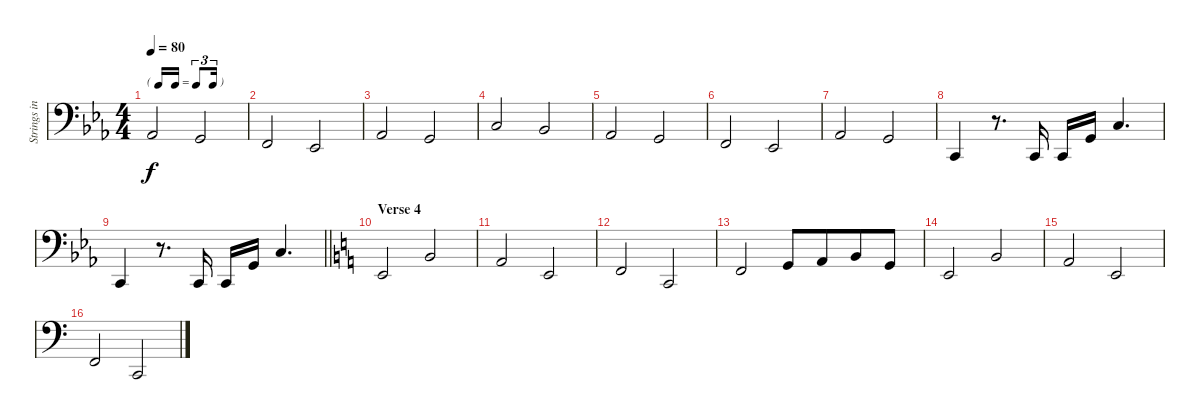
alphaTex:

\track ("Strings in F" "Strings in") {instrument stringensemble1}
\staff {score}
\tuning (G2 D2 A1 E1) {hide}
\ts (4 4)
\tf triplet16th
\tempo 80
\clef f4
\ks cminor
1.1.2{dy f} 0.1.2 |
3.2.2 1.2.2 |
1.1.2 0.1.2 |
5.1.2 3.1.2 |
1.1.2 0.1.2 |
3.2.2 1.2.2 |
1.1.2 0.1.2 |
3.3.4 r.8{d} 3.3.16 3.3.16 0.1.16 5.1.4{d} |
\barLineRight lightlight
3.3.4 r.8{d} 3.3.16 3.3.16 0.1.16 5.1.4{d} |
\section ("" "Verse 4")
\ks c
2.2.2 4.1.2 |
7.2.2 2.2.2 |
3.2.2 3.3.2 |
3.2.2 5.2.8 2.1.8{beam merge} 4.1.8 0.1.8 |
2.2.2 4.1.2 |
7.2.2 2.2.2 |
3.2.2 3.3.2
